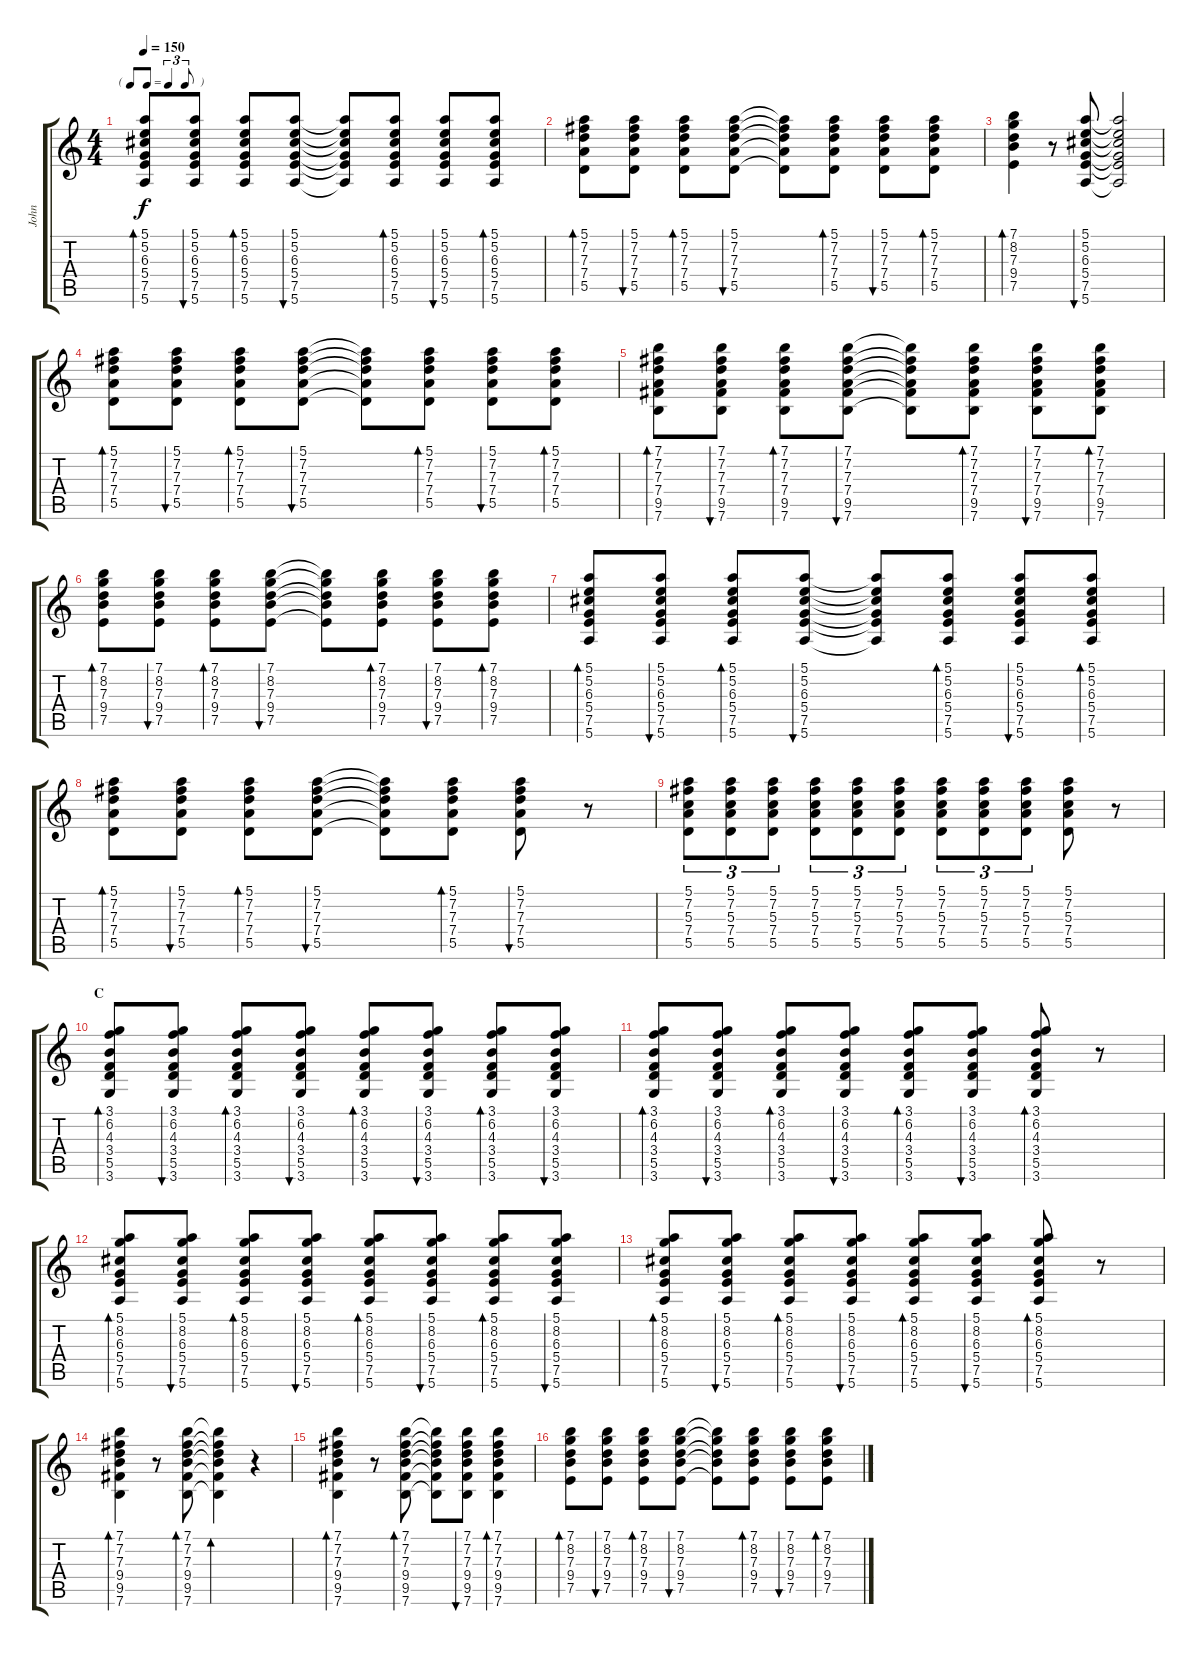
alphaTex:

\track ("John" "John") {instrument acousticguitarsteel}
\staff {score tabs}
\tuning (E4 B3 G3 D3 A2 E2) {hide}
\ts (4 4)
\tf triplet8th
\tempo 150
\clef g2
\ks c
(5.1 5.2 6.3 5.4 7.5 5.6).8{bd 60 dy f} (5.1 5.2 6.3 5.4 7.5 5.6).8{bu 60} (5.1 5.2 6.3 5.4 7.5 5.6).8{bd 60} (5.1 5.2 6.3 5.4 7.5 5.6).8{bu 60} (5.1{t} 5.2{t} 6.3{t} 5.4{t} 7.5{t} 5.6{t}).8 (5.1 5.2 6.3 5.4 7.5 5.6).8{bd 60} (5.1 5.2 6.3 5.4 7.5 5.6).8{bu 60} (5.1 5.2 6.3 5.4 7.5 5.6).8{bd 60} |
(5.1 7.2 7.3 7.4 5.5).8{bd 60} (5.1 7.2 7.3 7.4 5.5).8{bu 60} (5.1 7.2 7.3 7.4 5.5).8{bd 60} (5.1 7.2 7.3 7.4 5.5).8{bu 60} (5.1{t} 7.2{t} 7.3{t} 7.4{t} 5.5{t}).8 (5.1 7.2 7.3 7.4 5.5).8{bd 60} (5.1 7.2 7.3 7.4 5.5).8{bu 60} (5.1 7.2 7.3 7.4 5.5).8{bd 60} |
(7.1 8.2 7.3 9.4 7.5).4{bd 60} r.8 (5.1 5.2 6.3 5.4 7.5 5.6).8{bu 60} (5.1{t} 5.2{t} 6.3{t} 5.4{t} 7.5{t} 5.6{t}).2 |
(5.1 7.2 7.3 7.4 5.5).8{bd 60} (5.1 7.2 7.3 7.4 5.5).8{bu 60} (5.1 7.2 7.3 7.4 5.5).8{bd 60} (5.1 7.2 7.3 7.4 5.5).8{bu 60} (5.1{t} 7.2{t} 7.3{t} 7.4{t} 5.5{t}).8 (5.1 7.2 7.3 7.4 5.5).8{bd 60} (5.1 7.2 7.3 7.4 5.5).8{bu 60} (5.1 7.2 7.3 7.4 5.5).8{bd 60} |
(7.1 7.2 7.3 7.4 9.5 7.6).8{bd 60} (7.1 7.2 7.3 7.4 9.5 7.6).8{bu 60} (7.1 7.2 7.3 7.4 9.5 7.6).8{bd 60} (7.1 7.2 7.3 7.4 9.5 7.6).8{bu 60} (7.1{t} 7.2{t} 7.3{t} 7.4{t} 9.5{t} 7.6{t}).8 (7.1 7.2 7.3 7.4 9.5 7.6).8{bd 60} (7.1 7.2 7.3 7.4 9.5 7.6).8{bu 60} (7.1 7.2 7.3 7.4 9.5 7.6).8{bd 60} |
(7.1 8.2 7.3 9.4 7.5).8{bd 60} (7.1 8.2 7.3 9.4 7.5).8{bu 60} (7.1 8.2 7.3 9.4 7.5).8{bd 60} (7.1 8.2 7.3 9.4 7.5).8{bu 60} (7.1{t} 8.2{t} 7.3{t} 9.4{t} 7.5{t}).8 (7.1 8.2 7.3 9.4 7.5).8{bd 60} (7.1 8.2 7.3 9.4 7.5).8{bu 60} (7.1 8.2 7.3 9.4 7.5).8{bd 60} |
(5.1 5.2 6.3 5.4 7.5 5.6).8{bd 60} (5.1 5.2 6.3 5.4 7.5 5.6).8{bu 60} (5.1 5.2 6.3 5.4 7.5 5.6).8{bd 60} (5.1 5.2 6.3 5.4 7.5 5.6).8{bu 60} (5.1{t} 5.2{t} 6.3{t} 5.4{t} 7.5{t} 5.6{t}).8 (5.1 5.2 6.3 5.4 7.5 5.6).8{bd 60} (5.1 5.2 6.3 5.4 7.5 5.6).8{bu 60} (5.1 5.2 6.3 5.4 7.5 5.6).8{bd 60} |
(5.1 7.2 7.3 7.4 5.5).8{bd 60} (5.1 7.2 7.3 7.4 5.5).8{bu 60} (5.1 7.2 7.3 7.4 5.5).8{bd 60} (5.1 7.2 7.3 7.4 5.5).8{bu 60} (5.1{t} 7.2{t} 7.3{t} 7.4{t} 5.5{t}).8 (5.1 7.2 7.3 7.4 5.5).8{bd 60} (5.1 7.2 7.3 7.4 5.5).8{bu 60} r.8 |
(5.1 7.2 5.3 7.4 5.5).8{tu (3 2)} (5.1 7.2 5.3 7.4 5.5).8{tu (3 2)} (5.1 7.2 5.3 7.4 5.5).8{tu (3 2)} (5.1 7.2 5.3 7.4 5.5).8{tu (3 2)} (5.1 7.2 5.3 7.4 5.5).8{tu (3 2)} (5.1 7.2 5.3 7.4 5.5).8{tu (3 2)} (5.1 7.2 5.3 7.4 5.5).8{tu (3 2)} (5.1 7.2 5.3 7.4 5.5).8{tu (3 2)} (5.1 7.2 5.3 7.4 5.5).8{tu (3 2)} (5.1 7.2 5.3 7.4 5.5).8 r.8 |
\section ("" "C")
(3.1 6.2 4.3 3.4 5.5 3.6).8{bd 60} (3.1 6.2 4.3 3.4 5.5 3.6).8{bu 60} (3.1 6.2 4.3 3.4 5.5 3.6).8{bd 60} (3.1 6.2 4.3 3.4 5.5 3.6).8{bu 60} (3.1 6.2 4.3 3.4 5.5 3.6).8{bd 60} (3.1 6.2 4.3 3.4 5.5 3.6).8{bu 60} (3.1 6.2 4.3 3.4 5.5 3.6).8{bd 60} (3.1 6.2 4.3 3.4 5.5 3.6).8{bu 60} |
(3.1 6.2 4.3 3.4 5.5 3.6).8{bd 60} (3.1 6.2 4.3 3.4 5.5 3.6).8{bu 60} (3.1 6.2 4.3 3.4 5.5 3.6).8{bd 60} (3.1 6.2 4.3 3.4 5.5 3.6).8{bu 60} (3.1 6.2 4.3 3.4 5.5 3.6).8{bd 60} (3.1 6.2 4.3 3.4 5.5 3.6).8{bu 60} (3.1 6.2 4.3 3.4 5.5 3.6).8{bd 60} r.8 |
(5.1 8.2 6.3 5.4 7.5 5.6).8{bd 60} (5.1 8.2 6.3 5.4 7.5 5.6).8{bu 60} (5.1 8.2 6.3 5.4 7.5 5.6).8{bd 60} (5.1 8.2 6.3 5.4 7.5 5.6).8{bu 60} (5.1 8.2 6.3 5.4 7.5 5.6).8{bd 60} (5.1 8.2 6.3 5.4 7.5 5.6).8{bu 60} (5.1 8.2 6.3 5.4 7.5 5.6).8{bd 60} (5.1 8.2 6.3 5.4 7.5 5.6).8{bu 60} |
(5.1 8.2 6.3 5.4 7.5 5.6).8{bd 60} (5.1 8.2 6.3 5.4 7.5 5.6).8{bu 60} (5.1 8.2 6.3 5.4 7.5 5.6).8{bd 60} (5.1 8.2 6.3 5.4 7.5 5.6).8{bu 60} (5.1 8.2 6.3 5.4 7.5 5.6).8{bd 60} (5.1 8.2 6.3 5.4 7.5 5.6).8{bu 60} (5.1 8.2 6.3 5.4 7.5 5.6).8{bd 60} r.8 |
(7.1 7.2 7.3 9.4 9.5 7.6).4{bd 60} r.8 (7.1 7.2 7.3 9.4 9.5 7.6).8{bd 60} (7.1{t} 7.2{t} 7.3{t} 9.4{t} 9.5{t} 7.6{t}).4{bd 60} r.4 |
(7.1 7.2 7.3 9.4 9.5 7.6).4{bd 60} r.8 (7.1 7.2 7.3 9.4 9.5 7.6).8{bd 60} (7.1{t} 7.2{t} 7.3{t} 9.4{t} 9.5{t} 7.6{t}).8 (7.1 7.2 7.3 9.4 9.5 7.6).8{bu 60} (7.1 7.2 7.3 9.4 9.5 7.6).4{bd 60} |
(7.1 8.2 7.3 9.4 7.5).8{bd 60} (7.1 8.2 7.3 9.4 7.5).8{bu 60} (7.1 8.2 7.3 9.4 7.5).8{bd 60} (7.1 8.2 7.3 9.4 7.5).8{bu 60} (7.1{t} 8.2{t} 7.3{t} 9.4{t} 7.5{t}).8 (7.1 8.2 7.3 9.4 7.5).8{bd 60} (7.1 8.2 7.3 9.4 7.5).8{bu 60} (7.1 8.2 7.3 9.4 7.5).8{bd 60}
